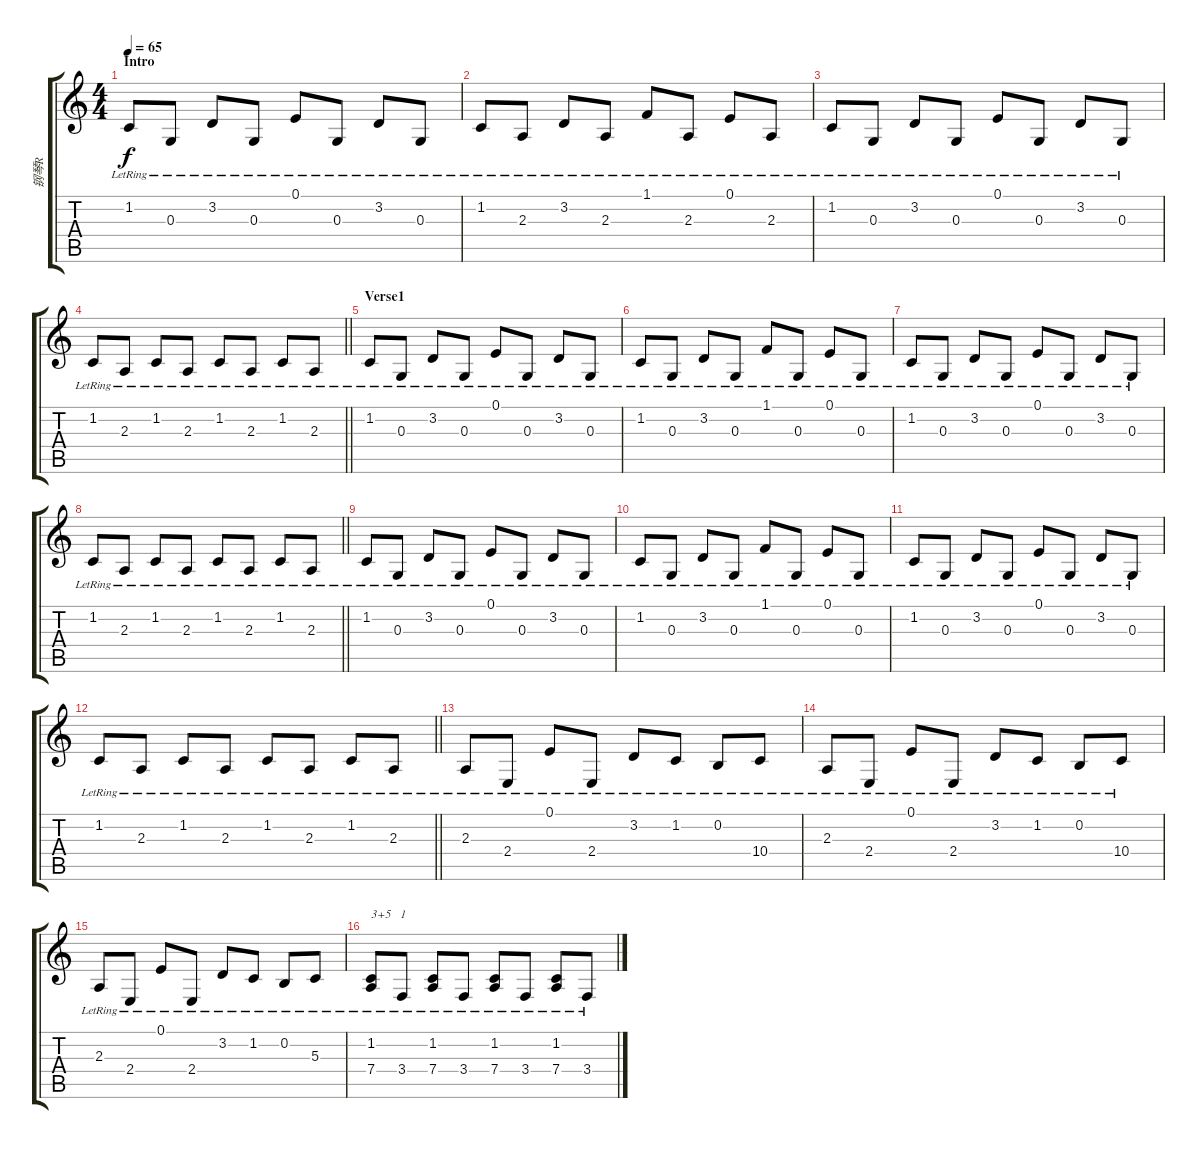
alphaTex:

\track ("钢琴R" "钢琴R") {instrument brightacousticpiano}
\staff {score tabs}
\tuning (E4 B3 G3 D3 A2 E2) {hide}
\ts (4 4)
\section ("" "Intro")
\tempo 65
\clef g2
\ks c
1.2{lr}.8{txt "" dy f instrument brightacousticpiano} 0.3{lr}.8 3.2{lr}.8 0.3{lr}.8 0.1{lr}.8 0.3{lr}.8 3.2{lr}.8 0.3{lr}.8 |
1.2{lr}.8{txt ""} 2.3{lr}.8 3.2{lr}.8 2.3{lr}.8 1.1{lr}.8 2.3{lr}.8 0.1{lr}.8 2.3{lr}.8 |
1.2{lr}.8{txt ""} 0.3{lr}.8 3.2{lr}.8 0.3{lr}.8 0.1{lr}.8 0.3{lr}.8 3.2{lr}.8 0.3{lr}.8 |
\barLineRight lightlight
1.2{lr}.8 2.3{lr}.8 1.2{lr}.8 2.3{lr}.8 1.2{lr}.8 2.3{lr}.8 1.2{lr}.8 2.3{lr}.8 |
\section ("" "Verse1")
1.2{lr}.8 0.3{lr}.8 3.2{lr}.8 0.3{lr}.8 0.1{lr}.8 0.3{lr}.8 3.2{lr}.8 0.3{lr}.8 |
1.2{lr}.8 0.3{lr}.8 3.2{lr}.8 0.3{lr}.8 1.1{lr}.8 0.3{lr}.8 0.1{lr}.8 0.3{lr}.8 |
1.2{lr}.8 0.3{lr}.8 3.2{lr}.8 0.3{lr}.8 0.1{lr}.8 0.3{lr}.8 3.2{lr}.8 0.3{lr}.8 |
\barLineRight lightlight
1.2{lr}.8 2.3{lr}.8 1.2{lr}.8 2.3{lr}.8 1.2{lr}.8 2.3{lr}.8 1.2{lr}.8 2.3{lr}.8 |
1.2{lr}.8 0.3{lr}.8 3.2{lr}.8 0.3{lr}.8 0.1{lr}.8 0.3{lr}.8 3.2{lr}.8 0.3{lr}.8 |
1.2{lr}.8 0.3{lr}.8 3.2{lr}.8 0.3{lr}.8 1.1{lr}.8 0.3{lr}.8 0.1{lr}.8 0.3{lr}.8 |
1.2{lr}.8 0.3{lr}.8 3.2{lr}.8 0.3{lr}.8 0.1{lr}.8 0.3{lr}.8 3.2{lr}.8 0.3{lr}.8 |
\barLineRight lightlight
1.2{lr}.8 2.3{lr}.8 1.2{lr}.8 2.3{lr}.8 1.2{lr}.8 2.3{lr}.8 1.2{lr}.8 2.3{lr}.8 |
2.3{lr}.8{txt ""} 2.4{lr}.8 0.1{lr}.8 2.4{lr}.8 3.2{lr}.8 1.2{lr}.8 0.2{lr}.8 10.4{lr}.8 |
2.3{lr}.8{txt ""} 2.4{lr}.8 0.1{lr}.8 2.4{lr}.8 3.2{lr}.8 1.2{lr}.8 0.2{lr}.8 10.4{lr}.8 |
2.3{lr}.8 2.4{lr}.8 0.1{lr}.8 2.4{lr}.8 3.2{lr}.8 1.2{lr}.8 0.2{lr}.8 5.3{lr}.8 |
(1.2{lr} 7.4{lr}).8{txt "3+5   1"} 3.4{lr}.8 (1.2{lr} 7.4{lr}).8 3.4{lr}.8 (1.2{lr} 7.4{lr}).8 3.4{lr}.8 (1.2{lr} 7.4{lr}).8 3.4{lr}.8
